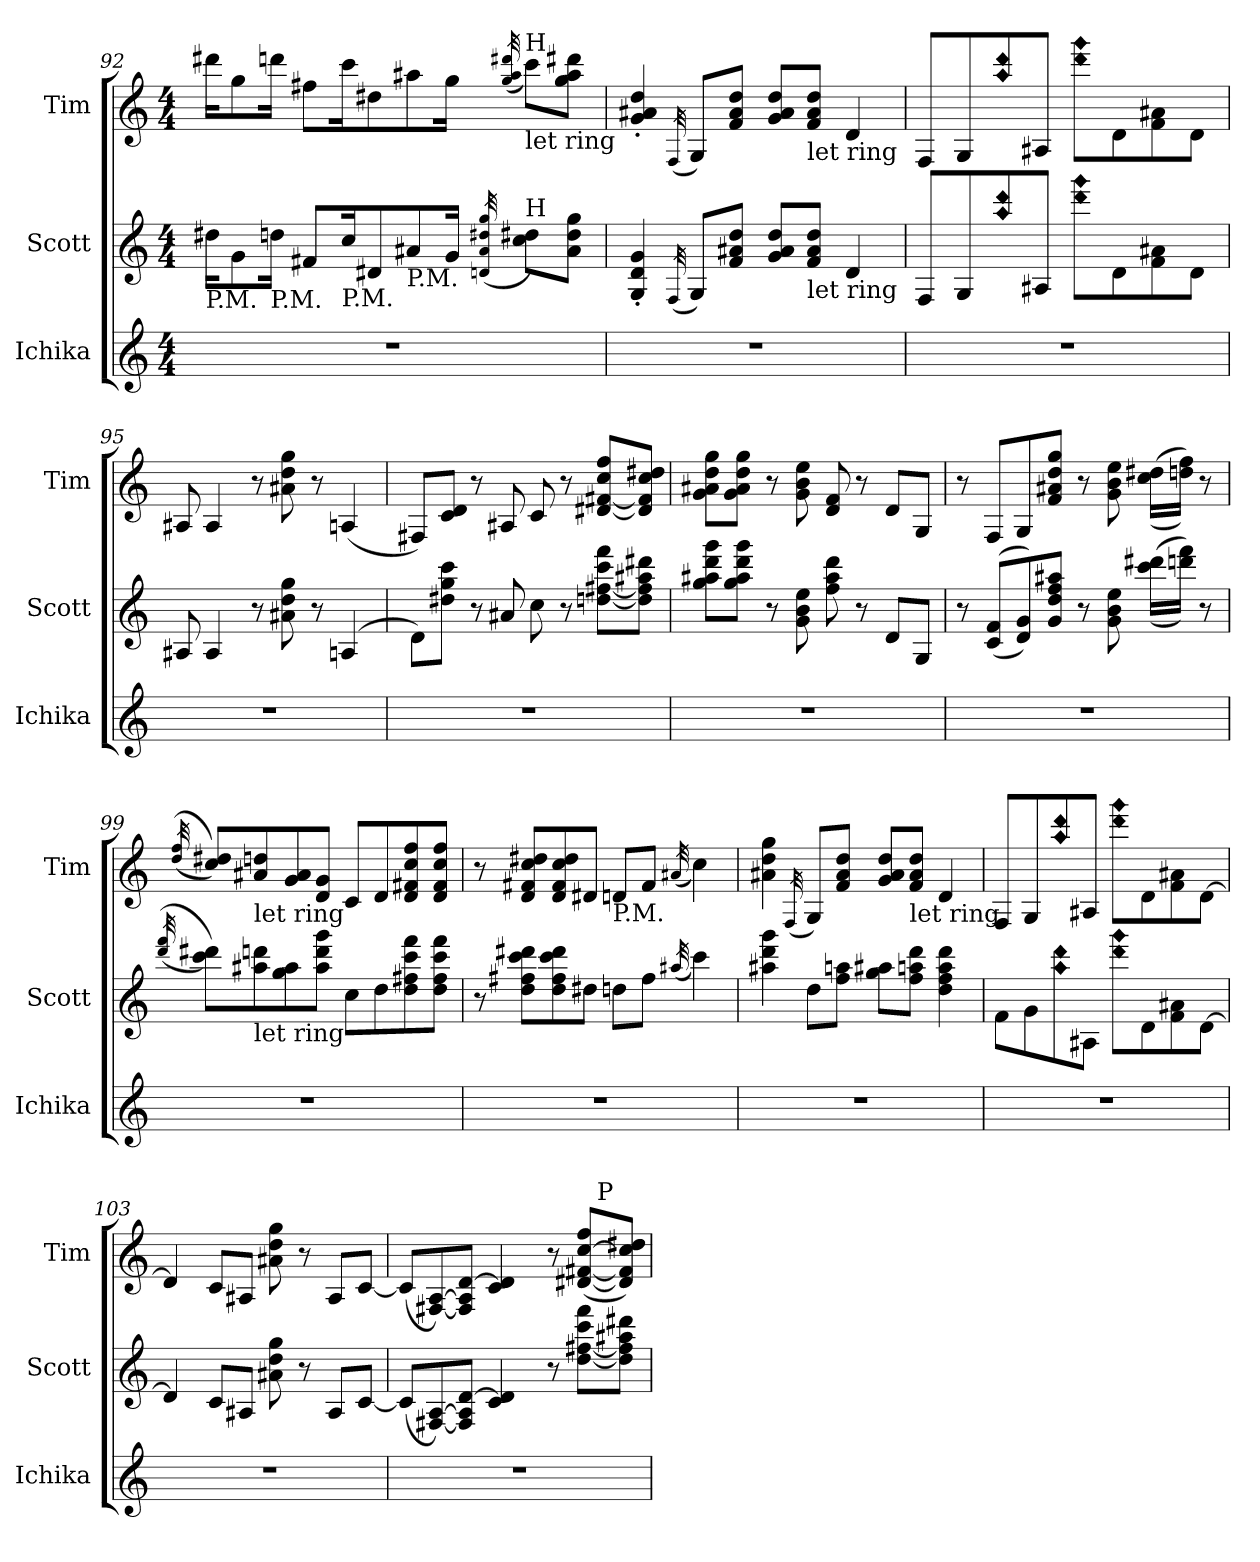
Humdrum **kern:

**kern	**kern	**kern
*part3	*part2	*part1
*staff3	*staff2	*staff1
*I"Ichika	*I"Scott	*I"Tim
*I'Ichika	*I'Scott	*I'Tim
!!LO:LB:g=z
*clefG2	*clefG2	*clefG2
*ITrd7c12	*ITrd7c12	*ITrd7c12
*k[]	*k[]	*k[]
*C:	*C:	*C:
*M4/4	*M4/4	*M4/4
=92	=92	=92
!	!LO:TX:b:t=P.M.	!
1r	16d#X\KL	16dd#X\KL
.	8G\	8g\
!	!LO:TX:b:t=P.M.	!
.	16dn\Jk	16ddn\Jk
.	8F#X/L	8f#X\L
!	!LO:TX:b:t=P.M.	!
.	16c/K	16cc\K
.	8D#X/	8d#X\
!	!LO:TX:b:t=P.M.	!
.	8A#X/	8a#X\
.	16G/Jk	16g\Jk
.	(32qDn/ 32qA#/ 32qd#X/ 32qg/	(32qg/ 32qa#/ 32qdd#X/
!	!	!LO:TX:a:t=H
!	!	!LO:TX:b:t=let ring
!	!LO:TX:a:t=H	!
.	8c\ 8d#\L)	8cc\L)
.	8A#\ 8d#\ 8g\J	8g\ 8a#\ 8dd#\J
=93	=93	=93
1r	4GG/' 4D/' 4G/'	4G/' 4A#X/' 4d/'
.	(32qFF/	(32qFF/
.	8GG/L)	8GG/L)
.	8F/ 8A#X/ 8d/J	8F/ 8A#/ 8d/J
.	8G/ 8A#/ 8d/L	8G/ 8A#/ 8d/L
!	!	!LO:TX:b:t=let ring
!	!LO:TX:b:t=let ring	!
.	8F/ 8A#/ 8d/J	8F/ 8A#/ 8d/J
.	4D/	4D/
=94	=94	=94
1r	8FF/L	8FF/L
.	8GG/	8GG/
!	!LO:N:n=1:head=diamond	!
!	!LO:N:n=2:head=diamond	!LO:N:n=1:head=diamond
!	!	!LO:N:n=2:head=diamond
.	8a/ 8dd/	8a/ 8dd/
.	8AA#X/J	8AA#X/J
!	!LO:N:n=1:head=diamond	!
!	!LO:N:n=2:head=diamond	!LO:N:n=1:head=diamond
!	!	!LO:N:n=2:head=diamond
.	8dd\ 8gg\L	8dd\ 8gg\L
.	8D\	8D\
.	8F\ 8A#X\	8F\ 8A#X\
.	8D\J	8D\J
!!LO:PB:g=z
=95	=95	=95
1r	8AA#X/	8AA#X/
.	4AA#/	4AA#/
.	8r	8r
.	8A#X\ 8d\ 8g\	8A#X\ 8d\ 8g\
.	8r	8r
.	(4AAn/	(4AAn/
=96	=96	=96
1r	8D\L)	8FF#X/L)
.	8d#X\ 8g\ 8cc\J	8C/ 8D/J
.	8r	8r
.	8A#X/	8AA#X/
.	8c\	8C/
.	8r	8r
.	[8dn\ [8f#X\ 8cc\ 8ff\L	[8D#X/ [8F#X/ 8c/ 8f/L
.	8d\] 8f#\] 8a#X\ 8dd#X\J	8D#/] 8F#/] 8c/ 8d#X/J
=97	=97	=97
1r	8g\ 8a#X\ 8dd\ 8gg\L	8G\ 8A#X\ 8d\ 8g\L
.	8g\ 8a#\ 8dd\ 8gg\J	8G\ 8A#\ 8d\ 8g\J
.	8r	8r
.	8G\ 8B\ 8e\	8G\ 8B\ 8e\
.	8f\ 8a#\ 8dd\	8D/ 8F/
.	8r	8r
.	8D/L	8D/L
.	8GG/J	8GG/J
!!LO:LB:g=z
=98	=98	=98
1r	8r	8r
.	((8C/ 8F/L	8FF/L
.	8D/ 8G/))	8GG/
.	8G/ 8d/ 8f/ 8a#X/J	8F/ 8A#X/ 8d/ 8g/J
.	8r	8r
.	8G\ 8B\ 8e\	8G\ 8B\ 8e\
.	((16cc\ 16dd#X\LL	((16c\ 16d#X\LL
.	16ddn\ 16ff\JJ))	16dn\ 16f\JJ))
.	8r	8r
=99	=99	=99
.	((32qdd/ 32qff/	((32qd/ 32qf/
1r	8cc\ 8dd#X\L))	8c/ 8d#X/L))
!	!	!LO:TX:b:t=let ring
!	!LO:TX:b:t=let ring	!
.	8a#X\ 8ddn\	8A#X/ 8dn/
.	8g\ 8a#\	8G/ 8A#/
.	8a#\ 8dd\ 8gg\J	8D/ 8G/J
.	8c\L	8C/L
.	8d\	8D/
.	8d\ 8f#X\ 8cc\ 8ff\	8D/ 8F#X/ 8c/ 8f/
.	8d\ 8f#\ 8cc\ 8ff\J	8D/ 8F#/ 8c/ 8f/J
=100	=100	=100
1r	8r	8r
.	8d\ 8f#X\ 8cc\ 8dd#X\L	8D/ 8F#X/ 8c/ 8d#X/L
.	8d\ 8f#\ 8cc\ 8dd#\	8D/ 8F#/ 8c/ 8d#/
.	8d#X\J	8D#X/J
!	!	!LO:TX:b:t=P.M.
.	8dn\L	8Dn/L
.	8f#\J	8F#/J
.	(32qa#X/	(32qA#X/
.	4cc\)	4c\)
!!LO:LB:g=z
=101	=101	=101
1r	4a#X\ 4dd\ 4gg\	4A#X\ 4d\ 4g\
.	.	(32qFF/
.	8d\L	8GG/L)
.	8f\ 8an\J	8F/ 8A#/ 8d/J
.	8g\ 8a#X\L	8G/ 8A#/ 8d/L
!	!	!LO:TX:b:t=let ring
.	8f\ 8an\ 8dd\J	8F/ 8A#/ 8d/J
.	4d\ 4f\ 4a\ 4dd\	4D/
=102	=102	=102
1r	8F\L	8FF/L
.	8G\	8GG/
!	!LO:N:n=1:head=diamond	!
!	!LO:N:n=2:head=diamond	!LO:N:n=1:head=diamond
!	!	!LO:N:n=2:head=diamond
.	8a\ 8dd\	8a/ 8dd/
.	8AA#X\J	8AA#X/J
!	!LO:N:n=1:head=diamond	!
!	!LO:N:n=2:head=diamond	!LO:N:n=1:head=diamond
!	!	!LO:N:n=2:head=diamond
.	8dd\ 8gg\L	8dd\ 8gg\L
.	8D\	8D\
.	8F\ 8A#X\	8F\ 8A#X\
.	[8D\J	[8D\J
=103	=103	=103
1r	4D/]	4D/]
.	8C/L	8C/L
.	8AA#X/J	8AA#X/J
.	8A#X\ 8d\ 8g\	8A#X\ 8d\ 8g\
.	8r	8r
.	8AA#/L	8AA#/L
.	[8C/J	[8C/J
!!LO:LB:g=z
=104	=104	=104
*	*	*^
1r	(8C/L]	(8C/L]	2ryy
.	[8FF#X/ [8AA/)	[8FF#X/ [8AA/)	.
.	8FF#/] 8AA/] [8D/J	8FF#/] 8AA/] [8D/J	.
.	4C/ 4D/]	4C/ 4D/]	.
.	.	.	4ryy
.	8r	8r	.
.	[8d\ [8f#X\ 8cc\ 8ff\L	([8D#X/ [8F#X/ [8c/ 8f/L	16ryy
!	!	!	!LO:TX:a:t=P
.	.	.	8.ryy
.	8d\] 8f#\] 8a#X\ 8dd#X\J	8D#/] 8F#/] 8c/] 8d#X/J)	.
*	*	*v	*v
=	=	=
*-	*-	*-
